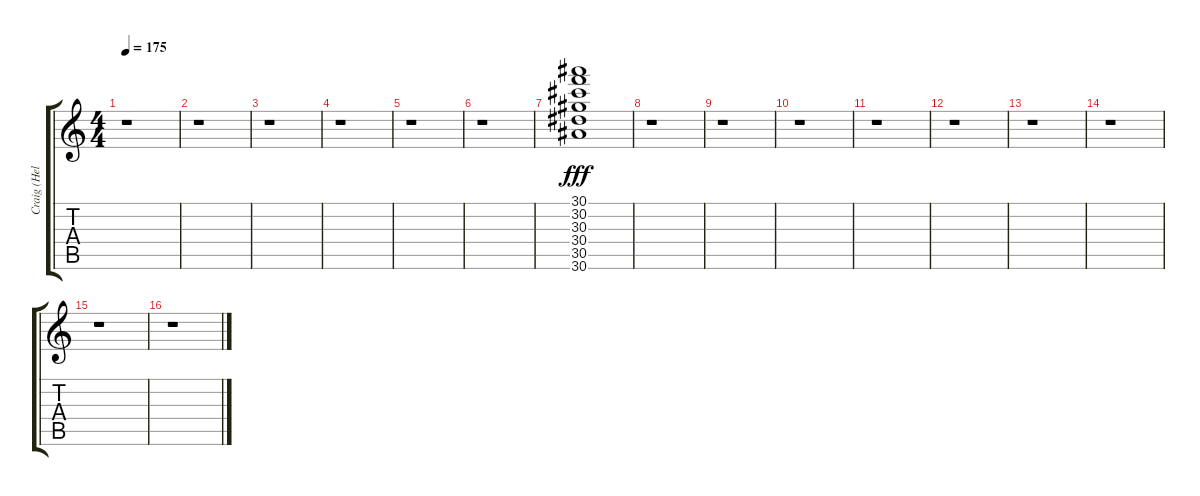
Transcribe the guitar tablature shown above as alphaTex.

\track ("Craig (Helicopter)" "Craig (Hel") {instrument helicopter}
\staff {score tabs}
\tuning (E4 B3 G3 D3 A2 E2) {hide}
\ts (4 4)
\tempo 175
\clef g2
\ks c
r.1{dy f} |
r.1 |
r.1 |
r.1 |
r.1 |
r.1 |
(30.1 30.2 30.3 30.4 30.5 30.6).1{dy fff instrument helicopter} |
r.1 |
r.1 |
r.1 |
r.1 |
r.1 |
r.1 |
r.1 |
r.1 |
r.1
